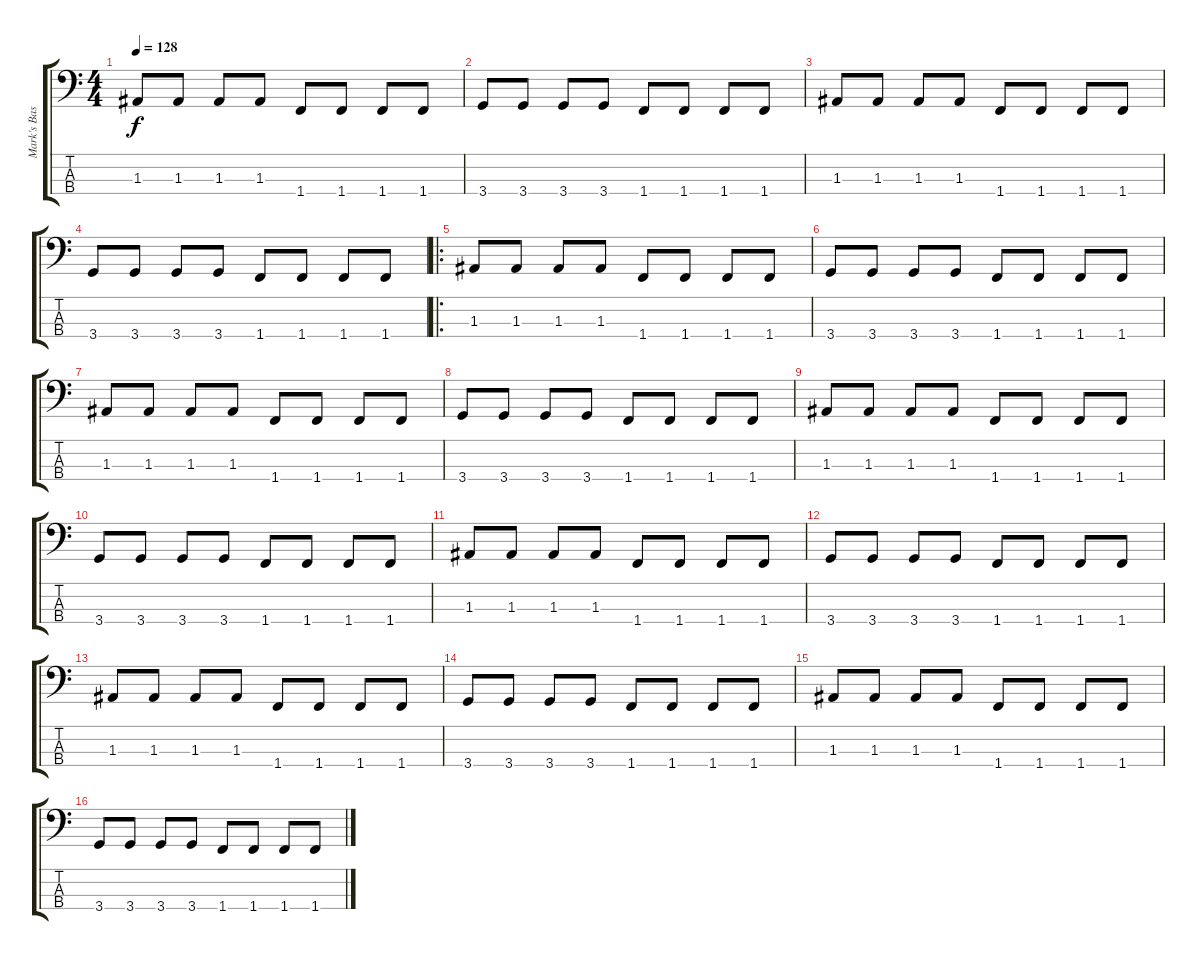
\track ("Mark's Bass " "Mark's Bas") {instrument electricbasspick}
\staff {score tabs}
\tuning (G2 D2 A1 E1) {hide}
\ts (4 4)
\tempo 128
\clef f4
\ks c
1.3.8{dy f instrument electricbasspick} 1.3.8 1.3.8 1.3.8 1.4.8 1.4.8 1.4.8 1.4.8 |
3.4.8 3.4.8 3.4.8 3.4.8 1.4.8 1.4.8 1.4.8 1.4.8 |
1.3.8 1.3.8 1.3.8 1.3.8 1.4.8 1.4.8 1.4.8 1.4.8 |
3.4.8 3.4.8 3.4.8 3.4.8 1.4.8 1.4.8 1.4.8 1.4.8 |
\ro
1.3.8 1.3.8 1.3.8 1.3.8 1.4.8 1.4.8 1.4.8 1.4.8 |
3.4.8 3.4.8 3.4.8 3.4.8 1.4.8 1.4.8 1.4.8 1.4.8 |
1.3.8 1.3.8 1.3.8 1.3.8 1.4.8 1.4.8 1.4.8 1.4.8 |
3.4.8 3.4.8 3.4.8 3.4.8 1.4.8 1.4.8 1.4.8 1.4.8 |
1.3.8 1.3.8 1.3.8 1.3.8 1.4.8 1.4.8 1.4.8 1.4.8 |
3.4.8 3.4.8 3.4.8 3.4.8 1.4.8 1.4.8 1.4.8 1.4.8 |
1.3.8 1.3.8 1.3.8 1.3.8 1.4.8 1.4.8 1.4.8 1.4.8 |
3.4.8 3.4.8 3.4.8 3.4.8 1.4.8 1.4.8 1.4.8 1.4.8 |
1.3.8 1.3.8 1.3.8 1.3.8 1.4.8 1.4.8 1.4.8 1.4.8 |
3.4.8 3.4.8 3.4.8 3.4.8 1.4.8 1.4.8 1.4.8 1.4.8 |
1.3.8 1.3.8 1.3.8 1.3.8 1.4.8 1.4.8 1.4.8 1.4.8 |
3.4.8 3.4.8 3.4.8 3.4.8 1.4.8 1.4.8 1.4.8 1.4.8
